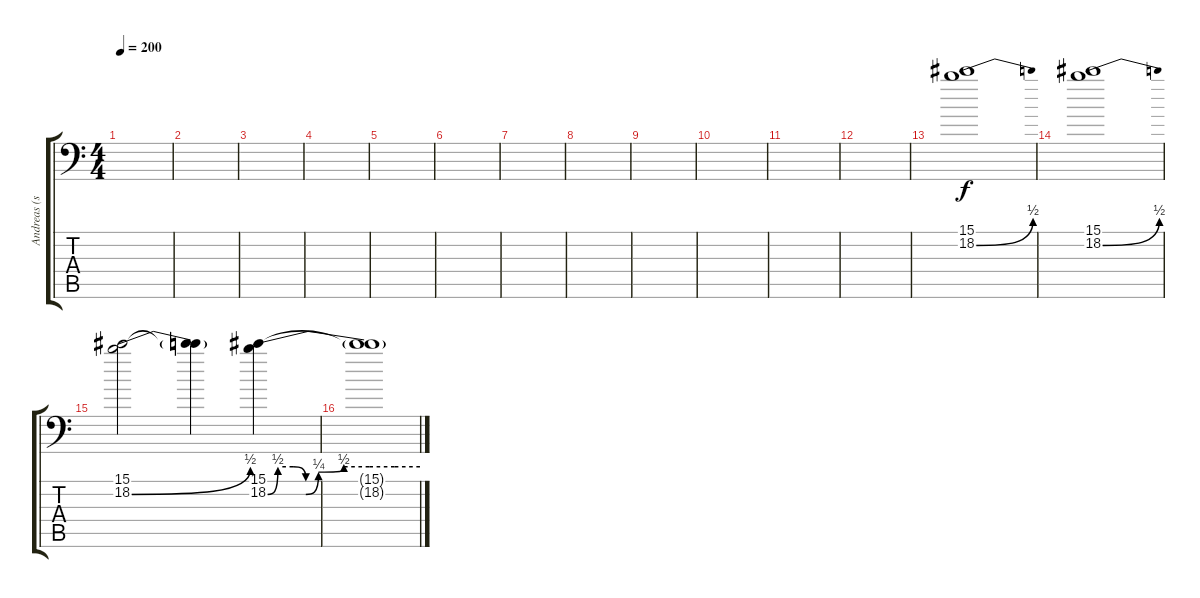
\track ("Andreas (solo)" "Andreas (s") {instrument distortionguitar}
\staff {score tabs}
\tuning (Bb3 F3 Db3 Ab2 Eb2 Bb1) {hide}
\ts (4 4)
\tempo 200
\clef f4
\ks c
|
|
|
|
|
|
|
|
|
|
|
|
(15.1 18.2{be (bend 0 0 60 2)}).1 |
(15.1 18.2{be (bend 0 0 60 2)}).1 |
(15.1 18.2{be (bend 0 0 60 2)}).2 (15.1{t} 18.2{t}).4 (15.1 18.2{be (custom 0 0 4 2 10 2 15 0 20 1 30 2 40 2 50 2 60 2)}).4 |
(15.1{t} 18.2{t}).1
